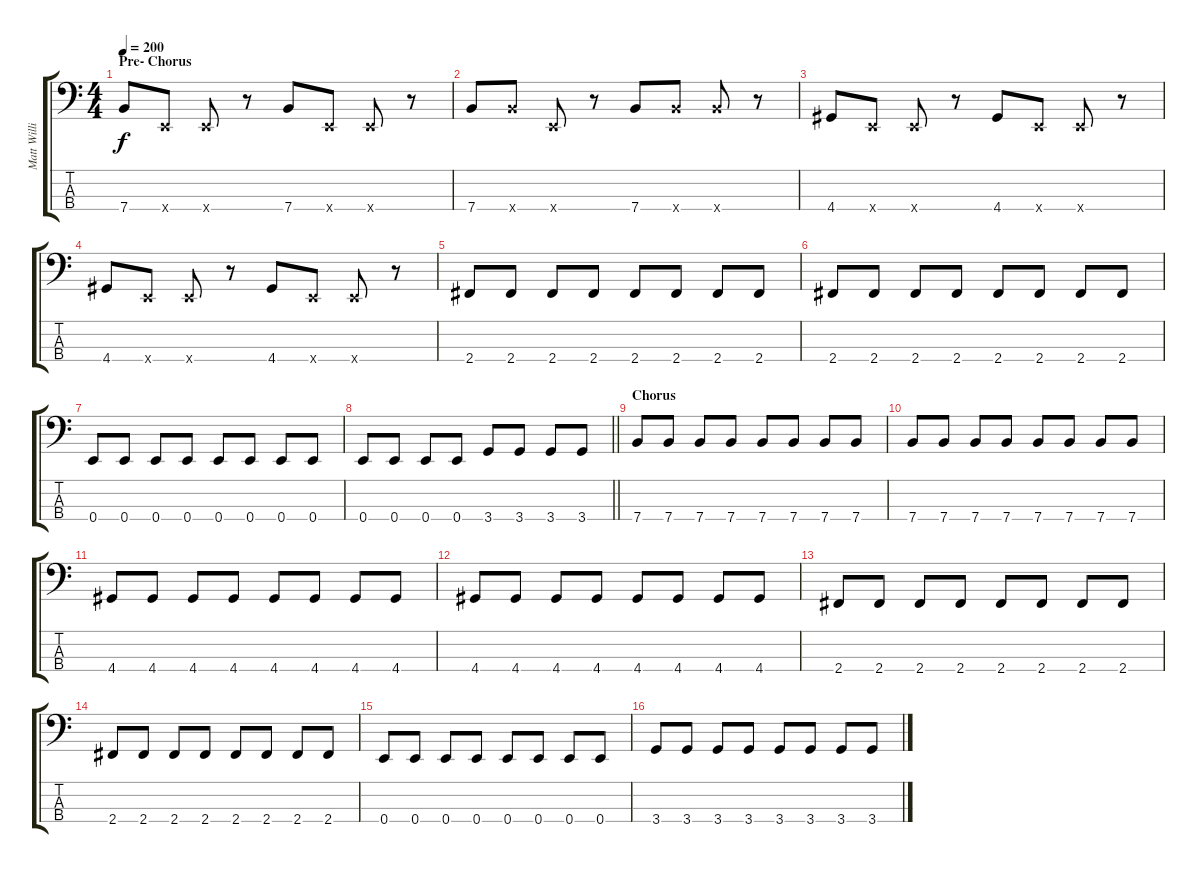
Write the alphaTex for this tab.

\track ("Matt Willis" "Matt Willi") {instrument electricbasspick}
\staff {score tabs}
\tuning (G2 D2 A1 E1) {hide}
\ts (4 4)
\section ("" "Pre- Chorus")
\tempo 200
\clef f4
\ks c
7.4.8{dy f} 0.4{x}.8 0.4{x}.8 r.8 7.4.8 0.4{x}.8 0.4{x}.8 r.8 |
7.4.8 7.4{x}.8 0.4{x}.8 r.8 7.4.8 7.4{x}.8 7.4{x}.8 r.8 |
4.4.8 0.4{x}.8 0.4{x}.8 r.8 4.4.8 0.4{x}.8 0.4{x}.8 r.8 |
4.4.8 0.4{x}.8 0.4{x}.8 r.8 4.4.8 0.4{x}.8 0.4{x}.8 r.8 |
2.4.8 2.4.8 2.4.8 2.4.8 2.4.8 2.4.8 2.4.8 2.4.8 |
2.4.8 2.4.8 2.4.8 2.4.8 2.4.8 2.4.8 2.4.8 2.4.8 |
0.4.8 0.4.8 0.4.8 0.4.8 0.4.8 0.4.8 0.4.8 0.4.8 |
\barLineRight lightlight
0.4.8 0.4.8 0.4.8 0.4.8 3.4.8 3.4.8 3.4.8 3.4.8 |
\section ("" "Chorus")
7.4.8 7.4.8 7.4.8 7.4.8 7.4.8 7.4.8 7.4.8 7.4.8 |
7.4.8 7.4.8 7.4.8 7.4.8 7.4.8 7.4.8 7.4.8 7.4.8 |
4.4.8 4.4.8 4.4.8 4.4.8 4.4.8 4.4.8 4.4.8 4.4.8 |
4.4.8 4.4.8 4.4.8 4.4.8 4.4.8 4.4.8 4.4.8 4.4.8 |
2.4.8 2.4.8 2.4.8 2.4.8 2.4.8 2.4.8 2.4.8 2.4.8 |
2.4.8 2.4.8 2.4.8 2.4.8 2.4.8 2.4.8 2.4.8 2.4.8 |
0.4.8 0.4.8 0.4.8 0.4.8 0.4.8 0.4.8 0.4.8 0.4.8 |
3.4.8 3.4.8 3.4.8 3.4.8 3.4.8 3.4.8 3.4.8 3.4.8
